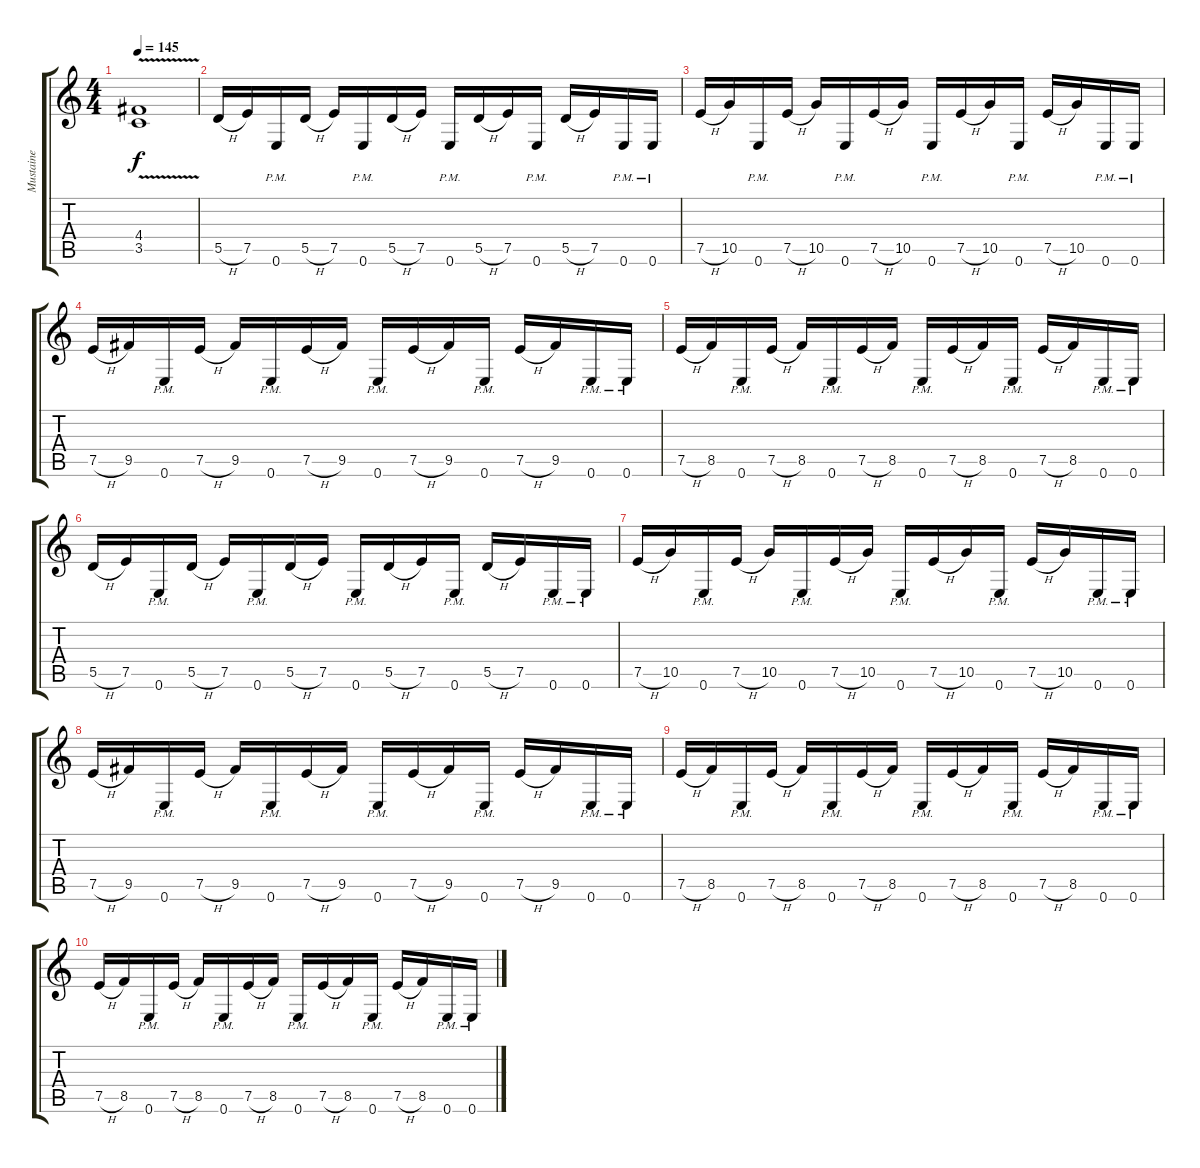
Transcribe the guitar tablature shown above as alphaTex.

\track ("Mustaine" "Mustaine") {instrument distortionguitar bank 255}
\staff {score tabs}
\tuning (E4 B3 G3 D3 A2 E2) {hide}
\ts (4 4)
\tempo 145
\clef g2
\ks c
(4.4{v} 3.5{v}).1{dy f} |
5.5{h}.16 7.5.16 0.6{pm}.16 5.5{h}.16 7.5.16 0.6{pm}.16 5.5{h}.16 7.5.16 0.6{pm}.16 5.5{h}.16 7.5.16 0.6{pm}.16 5.5{h}.16 7.5.16 0.6{pm}.16 0.6{pm}.16 |
7.5{h}.16 10.5.16 0.6{pm}.16 7.5{h}.16 10.5.16 0.6{pm}.16 7.5{h}.16 10.5.16 0.6{pm}.16 7.5{h}.16 10.5.16 0.6{pm}.16 7.5{h}.16 10.5.16 0.6{pm}.16 0.6{pm}.16 |
7.5{h}.16 9.5.16 0.6{pm}.16 7.5{h}.16 9.5.16 0.6{pm}.16 7.5{h}.16 9.5.16 0.6{pm}.16 7.5{h}.16 9.5.16 0.6{pm}.16 7.5{h}.16 9.5.16 0.6{pm}.16 0.6{pm}.16 |
7.5{h}.16 8.5.16 0.6{pm}.16 7.5{h}.16 8.5.16 0.6{pm}.16 7.5{h}.16 8.5.16 0.6{pm}.16 7.5{h}.16 8.5.16 0.6{pm}.16 7.5{h}.16 8.5.16 0.6{pm}.16 0.6{pm}.16 |
5.5{h}.16 7.5.16 0.6{pm}.16 5.5{h}.16 7.5.16 0.6{pm}.16 5.5{h}.16 7.5.16 0.6{pm}.16 5.5{h}.16 7.5.16 0.6{pm}.16 5.5{h}.16 7.5.16 0.6{pm}.16 0.6{pm}.16 |
7.5{h}.16 10.5.16 0.6{pm}.16 7.5{h}.16 10.5.16 0.6{pm}.16 7.5{h}.16 10.5.16 0.6{pm}.16 7.5{h}.16 10.5.16 0.6{pm}.16 7.5{h}.16 10.5.16 0.6{pm}.16 0.6{pm}.16 |
7.5{h}.16 9.5.16 0.6{pm}.16 7.5{h}.16 9.5.16 0.6{pm}.16 7.5{h}.16 9.5.16 0.6{pm}.16 7.5{h}.16 9.5.16 0.6{pm}.16 7.5{h}.16 9.5.16 0.6{pm}.16 0.6{pm}.16 |
7.5{h}.16 8.5.16 0.6{pm}.16 7.5{h}.16 8.5.16 0.6{pm}.16 7.5{h}.16 8.5.16 0.6{pm}.16 7.5{h}.16 8.5.16 0.6{pm}.16 7.5{h}.16 8.5.16 0.6{pm}.16 0.6{pm}.16 |
7.5{h}.16 8.5.16 0.6{pm}.16 7.5{h}.16 8.5.16 0.6{pm}.16 7.5{h}.16 8.5.16 0.6{pm}.16 7.5{h}.16 8.5.16 0.6{pm}.16 7.5{h}.16 8.5.16 0.6{pm}.16 0.6{pm}.16
